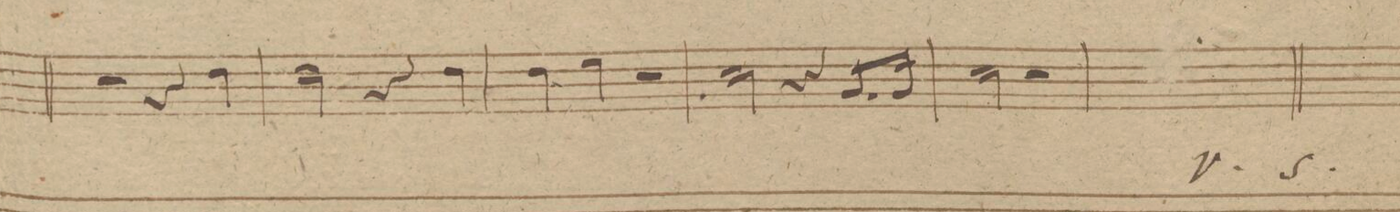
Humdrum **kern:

**kern	**dynam
*I"Clarino 1mo in E.	*
*clefG2	*
*k[f#c#g#d#]	*
*met(c)	*
*M4/4	*
2r	.
4r	.
4ff#\	.
=65	=65
2ff#\	.
4r	.
4ff#\	.
=66	=66
4ff#\	.
4gg#\	.
2r	.
=67	=67
2ee\	.
4r	.
8.b\L	.
16b\Jk	.
=68	=68
2ee\	.
2r	.
=69	=69
*-	*-
